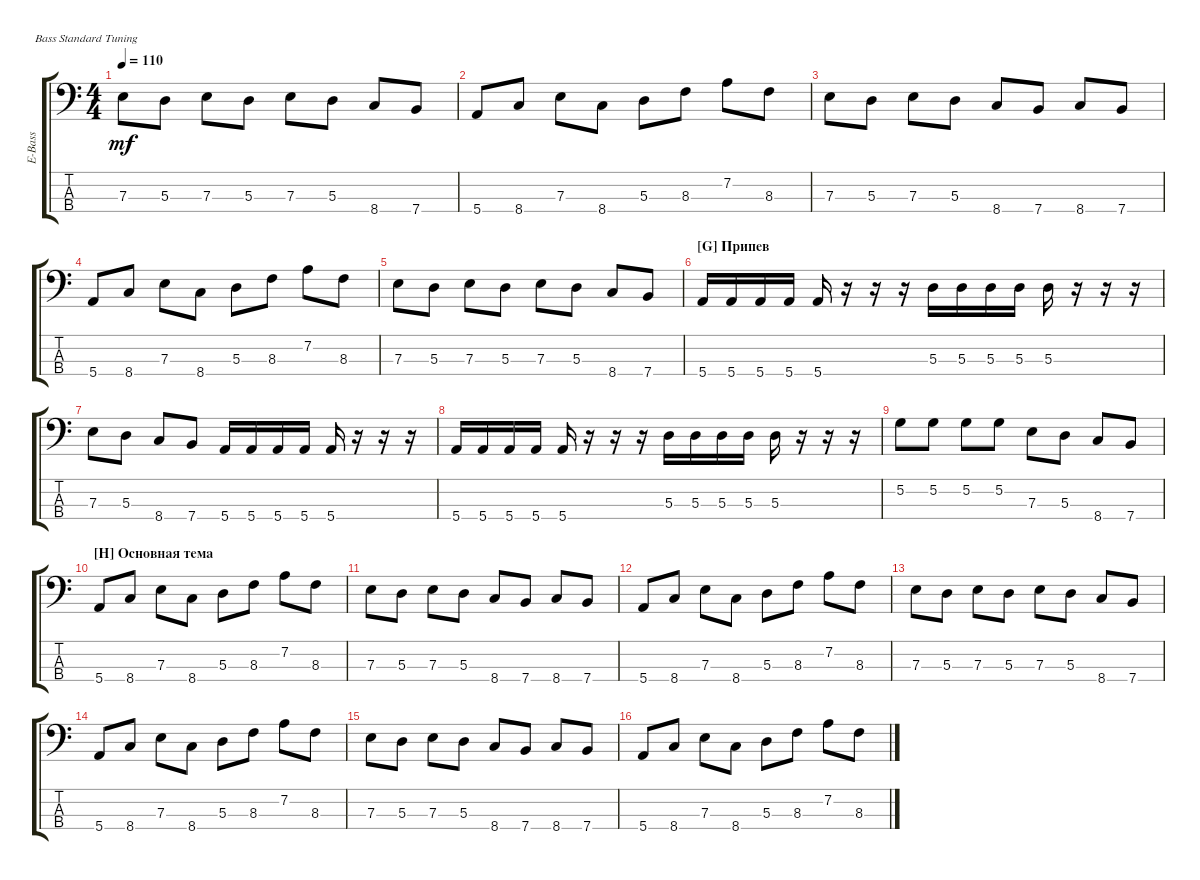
\track ("Electric Bass" "E-Bass") {instrument electricbassfinger}
\staff {score tabs}
\tuning (G2 D2 A1 E1)
\ts (4 4)
\tempo 110
\clef f4
\ks c
7.3.8{dy mf} 5.3.8 7.3.8 5.3.8 7.3.8 5.3.8 8.4.8 7.4.8 |
5.4.8 8.4.8 7.3.8 8.4.8 5.3.8 8.3.8 7.2.8 8.3.8 |
7.3.8 5.3.8 7.3.8 5.3.8 8.4.8 7.4.8 8.4.8 7.4.8 |
5.4.8 8.4.8 7.3.8 8.4.8 5.3.8 8.3.8 7.2.8 8.3.8 |
7.3.8 5.3.8 7.3.8 5.3.8 7.3.8 5.3.8 8.4.8 7.4.8 |
\section ("G" "Припев")
5.4.16 5.4.16 5.4.16 5.4.16 5.4.16 r.16 r.16 r.16 5.3.16 5.3.16 5.3.16 5.3.16 5.3.16 r.16 r.16 r.16 |
7.3.8 5.3.8 8.4.8 7.4.8 5.4.16 5.4.16 5.4.16 5.4.16 5.4.16 r.16 r.16 r.16 |
5.4.16 5.4.16 5.4.16 5.4.16 5.4.16 r.16 r.16 r.16 5.3.16 5.3.16 5.3.16 5.3.16 5.3.16 r.16 r.16 r.16 |
5.2.8 5.2.8 5.2.8 5.2.8 7.3.8 5.3.8 8.4.8 7.4.8 |
\section ("H" "Основная тема")
5.4.8 8.4.8 7.3.8 8.4.8 5.3.8 8.3.8 7.2.8 8.3.8 |
7.3.8 5.3.8 7.3.8 5.3.8 8.4.8 7.4.8 8.4.8 7.4.8 |
5.4.8 8.4.8 7.3.8 8.4.8 5.3.8 8.3.8 7.2.8 8.3.8 |
7.3.8 5.3.8 7.3.8 5.3.8 7.3.8 5.3.8 8.4.8 7.4.8 |
5.4.8 8.4.8 7.3.8 8.4.8 5.3.8 8.3.8 7.2.8 8.3.8 |
7.3.8 5.3.8 7.3.8 5.3.8 8.4.8 7.4.8 8.4.8 7.4.8 |
5.4.8 8.4.8 7.3.8 8.4.8 5.3.8 8.3.8 7.2.8 8.3.8
